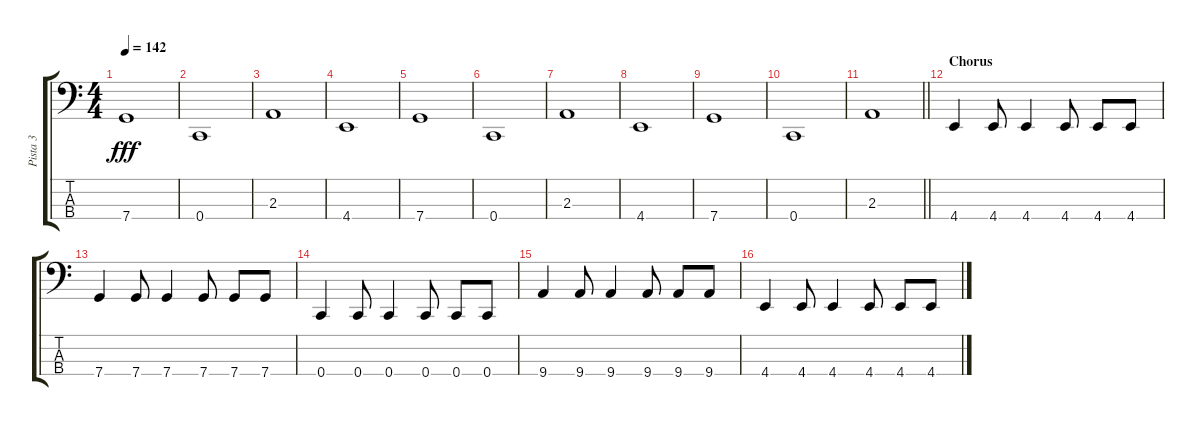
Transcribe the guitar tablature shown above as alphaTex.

\track ("Pista 3" "Pista 3") {instrument fretlessbass}
\staff {score tabs}
\tuning (F2 C2 G1 C1) {hide}
\ts (4 4)
\tempo 142
\clef f4
\ks c
7.4.1{dy fff} |
0.4.1 |
2.3.1 |
4.4.1 |
7.4.1 |
0.4.1 |
2.3.1 |
4.4.1 |
7.4.1 |
0.4.1 |
\barLineRight lightlight
2.3.1 |
\section ("" "Chorus")
4.4.4 4.4.8 4.4.4 4.4.8 4.4.8 4.4.8 |
7.4.4 7.4.8 7.4.4 7.4.8 7.4.8 7.4.8 |
0.4.4 0.4.8 0.4.4 0.4.8 0.4.8 0.4.8 |
9.4.4 9.4.8 9.4.4 9.4.8 9.4.8 9.4.8 |
4.4.4 4.4.8 4.4.4 4.4.8 4.4.8 4.4.8
